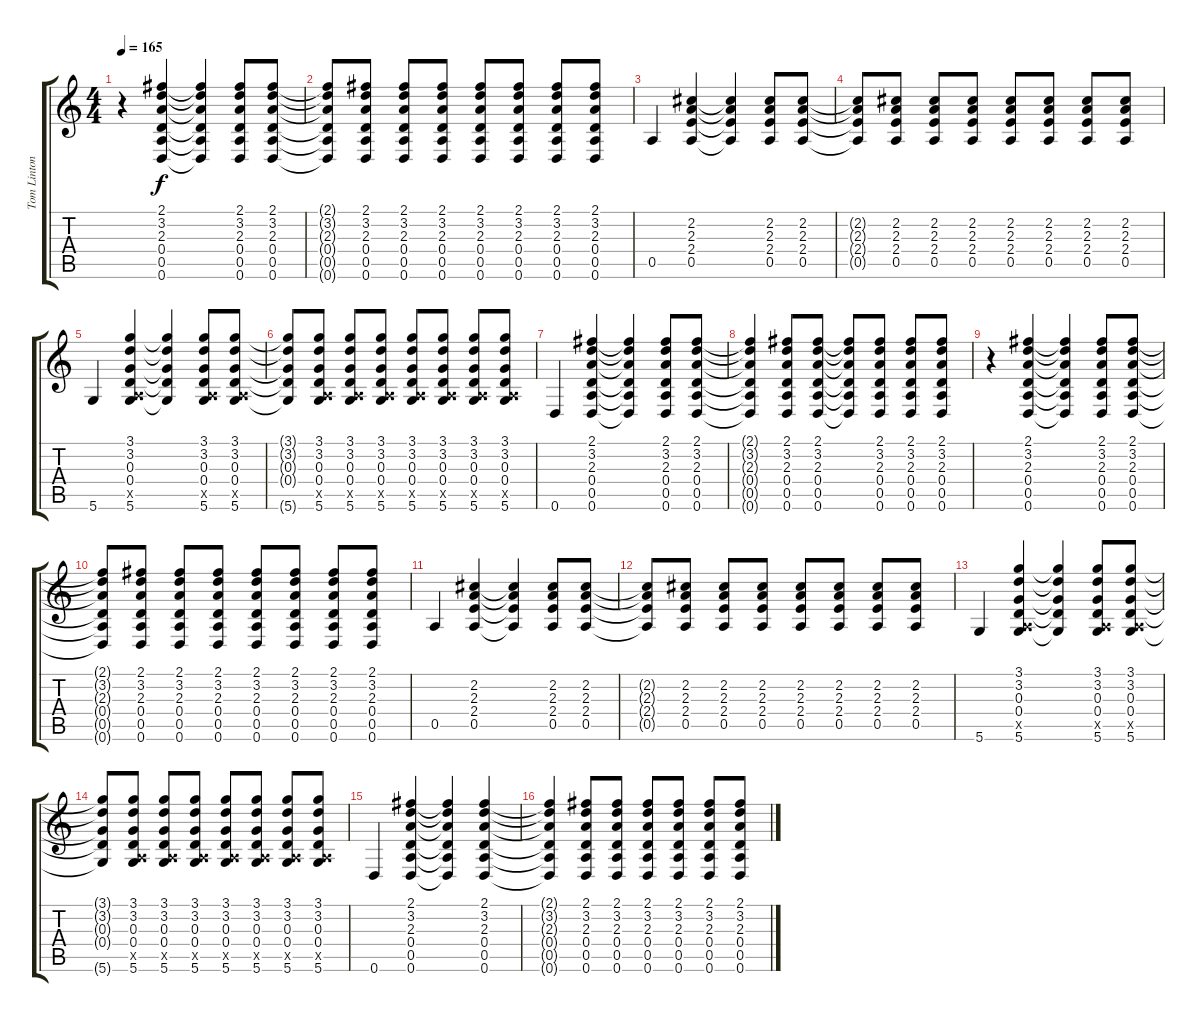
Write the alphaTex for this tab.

\track ("Tom Linton (Guitar 2)" "Tom Linton") {instrument overdrivenguitar}
\staff {score tabs}
\tuning (E4 B3 G3 D3 A2 D2) {hide}
\ts (4 4)
\tempo 165
\clef g2
\ks c
r.4{dy f} (2.1 3.2 2.3 0.4 0.5 0.6).4 (2.1{t} 3.2{t} 2.3{t} 0.4{t} 0.5{t} 0.6{t}).4 (2.1 3.2 2.3 0.4 0.5 0.6).8 (2.1 3.2 2.3 0.4 0.5 0.6).8 |
(2.1{t} 3.2{t} 2.3{t} 0.4{t} 0.5{t} 0.6{t}).8 (2.1 3.2 2.3 0.4 0.5 0.6).8 (2.1 3.2 2.3 0.4 0.5 0.6).8 (2.1 3.2 2.3 0.4 0.5 0.6).8 (2.1 3.2 2.3 0.4 0.5 0.6).8 (2.1 3.2 2.3 0.4 0.5 0.6).8 (2.1 3.2 2.3 0.4 0.5 0.6).8 (2.1 3.2 2.3 0.4 0.5 0.6).8 |
0.5.4 (2.2 2.3 2.4 0.5).4 (2.2{t} 2.3{t} 2.4{t} 0.5{t}).4 (2.2 2.3 2.4 0.5).8 (2.2 2.3 2.4 0.5).8 |
(2.2{t} 2.3{t} 2.4{t} 0.5{t}).8 (2.2 2.3 2.4 0.5).8 (2.2 2.3 2.4 0.5).8 (2.2 2.3 2.4 0.5).8 (2.2 2.3 2.4 0.5).8 (2.2 2.3 2.4 0.5).8 (2.2 2.3 2.4 0.5).8 (2.2 2.3 2.4 0.5).8 |
5.6.4 (3.1 3.2 0.3 0.4 0.5{x} 5.6).4 (3.1{t} 3.2{t} 0.3{t} 0.4{t} 5.6{t}).4 (3.1 3.2 0.3 0.4 0.5{x} 5.6).8 (3.1 3.2 0.3 0.4 0.5{x} 5.6).8 |
(3.1{t} 3.2{t} 0.3{t} 0.4{t} 5.6{t}).8 (3.1 3.2 0.3 0.4 0.5{x} 5.6).8 (3.1 3.2 0.3 0.4 0.5{x} 5.6).8 (3.1 3.2 0.3 0.4 0.5{x} 5.6).8 (3.1 3.2 0.3 0.4 0.5{x} 5.6).8 (3.1 3.2 0.3 0.4 0.5{x} 5.6).8 (3.1 3.2 0.3 0.4 0.5{x} 5.6).8 (3.1 3.2 0.3 0.4 0.5{x} 5.6).8 |
0.6.4 (2.1 3.2 2.3 0.4 0.5 0.6).4 (2.1{t} 3.2{t} 2.3{t} 0.4{t} 0.5{t} 0.6{t}).4 (2.1 3.2 2.3 0.4 0.5 0.6).8 (2.1 3.2 2.3 0.4 0.5 0.6).8 |
(2.1{t} 3.2{t} 2.3{t} 0.4{t} 0.5{t} 0.6{t}).4 (2.1 3.2 2.3 0.4 0.5 0.6).8 (2.1 3.2 2.3 0.4 0.5 0.6).8 (2.1{t} 3.2{t} 2.3{t} 0.4{t} 0.5{t} 0.6{t}).8 (2.1 3.2 2.3 0.4 0.5 0.6).8 (2.1 3.2 2.3 0.4 0.5 0.6).8 (2.1 3.2 2.3 0.4 0.5 0.6).8 |
r.4 (2.1 3.2 2.3 0.4 0.5 0.6).4 (2.1{t} 3.2{t} 2.3{t} 0.4{t} 0.5{t} 0.6{t}).4 (2.1 3.2 2.3 0.4 0.5 0.6).8 (2.1 3.2 2.3 0.4 0.5 0.6).8 |
(2.1{t} 3.2{t} 2.3{t} 0.4{t} 0.5{t} 0.6{t}).8 (2.1 3.2 2.3 0.4 0.5 0.6).8 (2.1 3.2 2.3 0.4 0.5 0.6).8 (2.1 3.2 2.3 0.4 0.5 0.6).8 (2.1 3.2 2.3 0.4 0.5 0.6).8 (2.1 3.2 2.3 0.4 0.5 0.6).8 (2.1 3.2 2.3 0.4 0.5 0.6).8 (2.1 3.2 2.3 0.4 0.5 0.6).8 |
0.5.4 (2.2 2.3 2.4 0.5).4 (2.2{t} 2.3{t} 2.4{t} 0.5{t}).4 (2.2 2.3 2.4 0.5).8 (2.2 2.3 2.4 0.5).8 |
(2.2{t} 2.3{t} 2.4{t} 0.5{t}).8 (2.2 2.3 2.4 0.5).8 (2.2 2.3 2.4 0.5).8 (2.2 2.3 2.4 0.5).8 (2.2 2.3 2.4 0.5).8 (2.2 2.3 2.4 0.5).8 (2.2 2.3 2.4 0.5).8 (2.2 2.3 2.4 0.5).8 |
5.6.4 (3.1 3.2 0.3 0.4 0.5{x} 5.6).4 (3.1{t} 3.2{t} 0.3{t} 0.4{t} 5.6{t}).4 (3.1 3.2 0.3 0.4 0.5{x} 5.6).8 (3.1 3.2 0.3 0.4 0.5{x} 5.6).8 |
(3.1{t} 3.2{t} 0.3{t} 0.4{t} 5.6{t}).8 (3.1 3.2 0.3 0.4 0.5{x} 5.6).8 (3.1 3.2 0.3 0.4 0.5{x} 5.6).8 (3.1 3.2 0.3 0.4 0.5{x} 5.6).8 (3.1 3.2 0.3 0.4 0.5{x} 5.6).8 (3.1 3.2 0.3 0.4 0.5{x} 5.6).8 (3.1 3.2 0.3 0.4 0.5{x} 5.6).8 (3.1 3.2 0.3 0.4 0.5{x} 5.6).8 |
0.6.4 (2.1 3.2 2.3 0.4 0.5 0.6).4 (2.1{t} 3.2{t} 2.3{t} 0.4{t} 0.5{t} 0.6{t}).4 (2.1 3.2 2.3 0.4 0.5 0.6).4 |
(2.1{t} 3.2{t} 2.3{t} 0.4{t} 0.5{t} 0.6{t}).4 (2.1 3.2 2.3 0.4 0.5 0.6).8 (2.1 3.2 2.3 0.4 0.5 0.6).8 (2.1 3.2 2.3 0.4 0.5 0.6).8 (2.1 3.2 2.3 0.4 0.5 0.6).8 (2.1 3.2 2.3 0.4 0.5 0.6).8 (2.1 3.2 2.3 0.4 0.5 0.6).8
